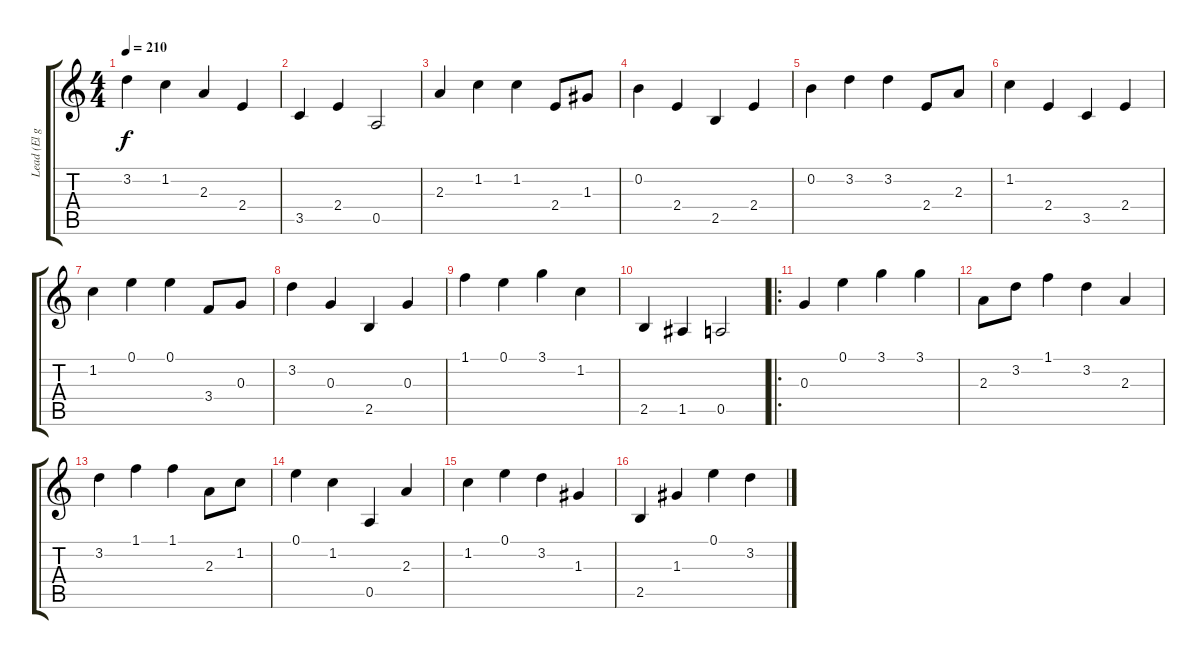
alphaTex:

\track ("Lead (El gtr)" "Lead (El g") {instrument distortionguitar}
\staff {score tabs}
\tuning (E4 B3 G3 D3 A2 E2) {hide}
\ts (4 4)
\tempo 210
\clef g2
\ks c
3.2.4{dy f} 1.2.4 2.3.4 2.4.4 |
3.5.4 2.4.4 0.5.2 |
2.3.4 1.2.4 1.2.4 2.4.8 1.3.8 |
0.2.4 2.4.4 2.5.4 2.4.4 |
0.2.4 3.2.4 3.2.4 2.4.8 2.3.8 |
1.2.4 2.4.4 3.5.4 2.4.4 |
1.2.4 0.1.4 0.1.4 3.4.8 0.3.8 |
3.2.4 0.3.4 2.5.4 0.3.4 |
1.1.4 0.1.4 3.1.4 1.2.4 |
2.5.4 1.5.4 0.5.2 |
\ro
0.3.4 0.1.4 3.1.4 3.1.4 |
2.3.8 3.2.8 1.1.4 3.2.4 2.3.4 |
3.2.4 1.1.4 1.1.4 2.3.8 1.2.8 |
0.1.4 1.2.4 0.5.4 2.3.4 |
1.2.4 0.1.4 3.2.4 1.3.4 |
2.5.4 1.3.4 0.1.4 3.2.4
